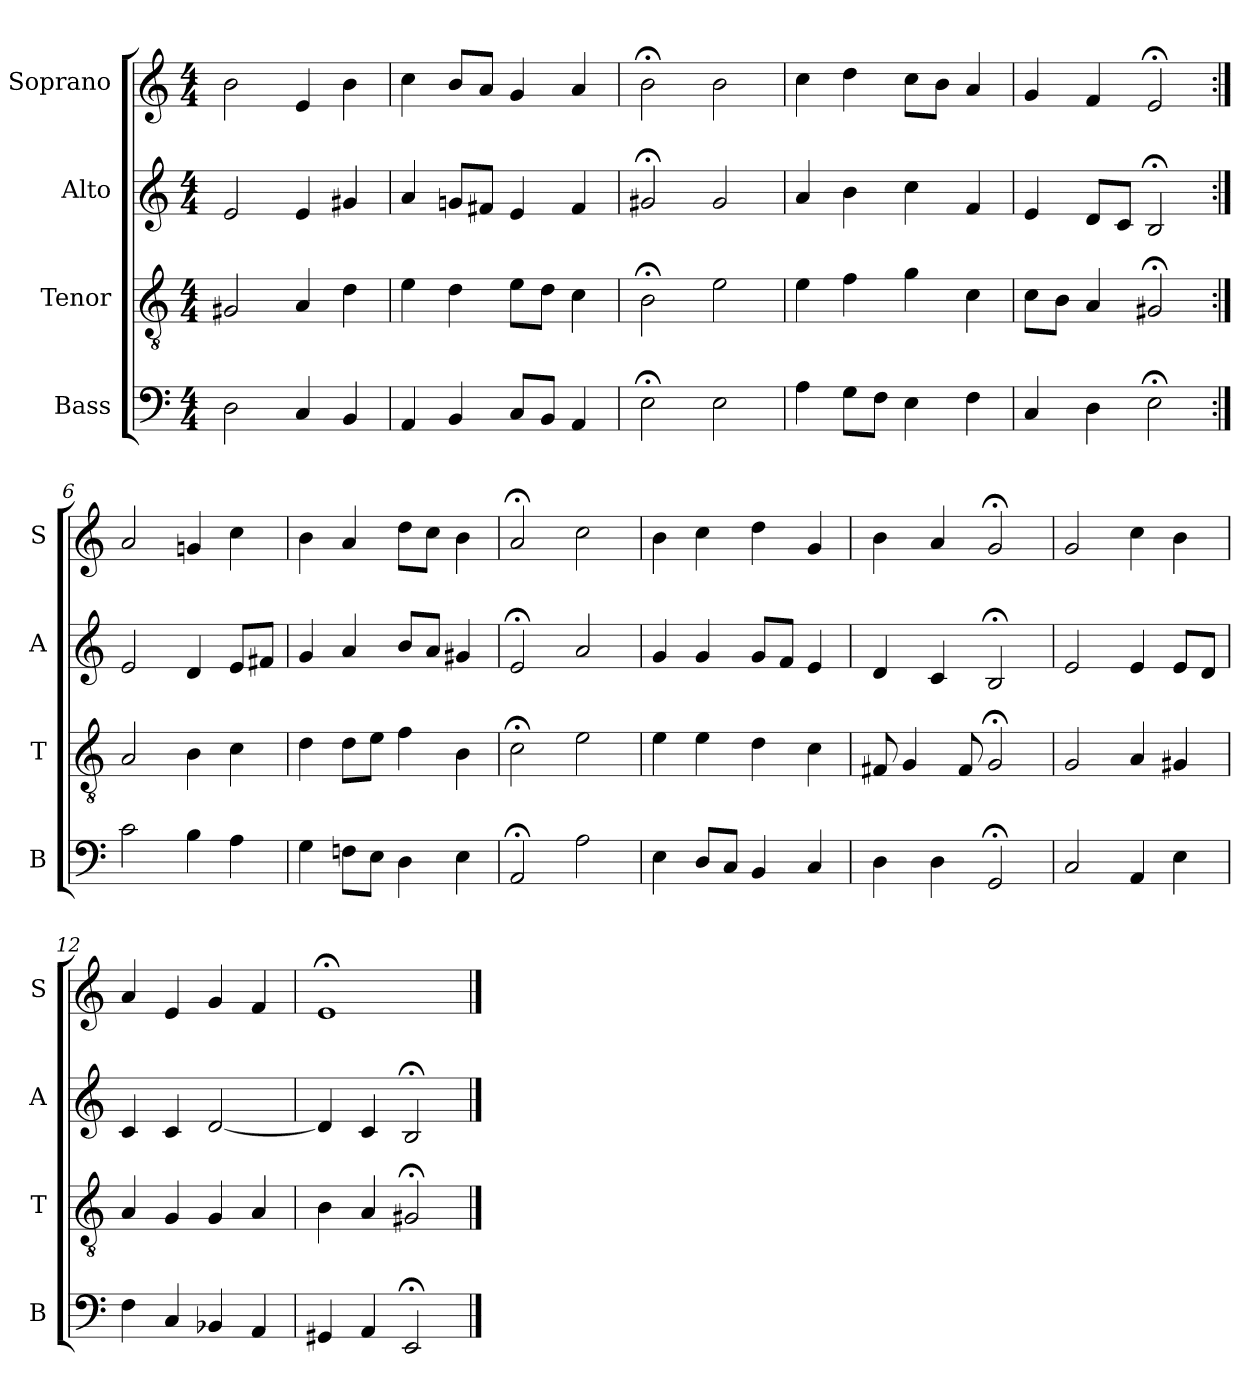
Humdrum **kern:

**kern	**kern	**kern	**kern
*part4	*part3	*part2	*part1
*staff4	*staff3	*staff2	*staff1
*I"Bass	*I"Tenor	*I"Alto	*I"Soprano
*I'B	*I'T	*I'A	*I'S
*clefF4	*clefGv2	*clefG2	*clefG2
*k[]	*k[]	*k[]	*k[]
*a:	*a:	*a:	*a:
*M4/4	*M4/4	*M4/4	*M4/4
*MM100	*MM100	*MM100	*MM100
=1	=1	=1	=1
2D	2G#X	2e	2b
4C	4A	4e	4e
4BB	4d	4g#X	4b
=2	=2	=2	=2
4AA	4e	4a	4cc
4BB	4d	8gnL	8bL
.	.	8f#XJ	8aJ
8CL	8eL	4e	4g
8BBJ	8dJ	.	.
4AA	4c	4f#	4a
=3	=3	=3	=3
2E;<	2B;<	2g#X;<	2b;<
2E	2e	2g#	2b
=4	=4	=4	=4
4A	4e	4a	4cc
8GL	4f	4b	4dd
8FJ	.	.	.
4E	4g	4cc	8ccL
.	.	.	8bJ
4F	4c	4f	4a
=5	=5	=5	=5
4C	8cL	4e	4g
.	8BJ	.	.
4D	4A	8dL	4f
.	.	8cJ	.
2E;<	2G#X;<	2B;<	2e;<
=6:|!	=6:|!	=6:|!	=6:|!
2c	2A	2e	2a
4B	4B	4d	4gn
4A	4c	8eL	4cc
.	.	8f#XJ	.
=7	=7	=7	=7
4G	4d	4g	4b
8FnL	8dL	4a	4a
8EJ	8eJ	.	.
4D	4f	8bL	8ddL
.	.	8aJ	8ccJ
4E	4B	4g#X	4b
=8	=8	=8	=8
2AA;<	2c;<	2e;<	2a;<
2A	2e	2a	2cc
=9	=9	=9	=9
4E	4e	4g	4b
8DL	4e	4g	4cc
8CJ	.	.	.
4BB	4d	8gL	4dd
.	.	8fJ	.
4C	4c	4e	4g
=10	=10	=10	=10
4D	8F#X	4d	4b
.	4G	.	.
4D	.	4c	4a
.	8F#	.	.
2GG;<	2G;<	2B;<	2g;<
=11	=11	=11	=11
2C	2G	2e	2g
4AA	4A	4e	4cc
4E	4G#X	8eL	4b
.	.	8dJ	.
=12	=12	=12	=12
4F	4A	4c	4a
4C	4G	4c	4e
4BB-X	4G	[2d	4g
4AA	4A	.	4f
=13	=13	=13	=13
4GG#X	4B	4d]	1e;<
4AA	4A	4c	.
2EE;<	2G#X;<	2B;<	.
==	==	==	==
*-	*-	*-	*-
